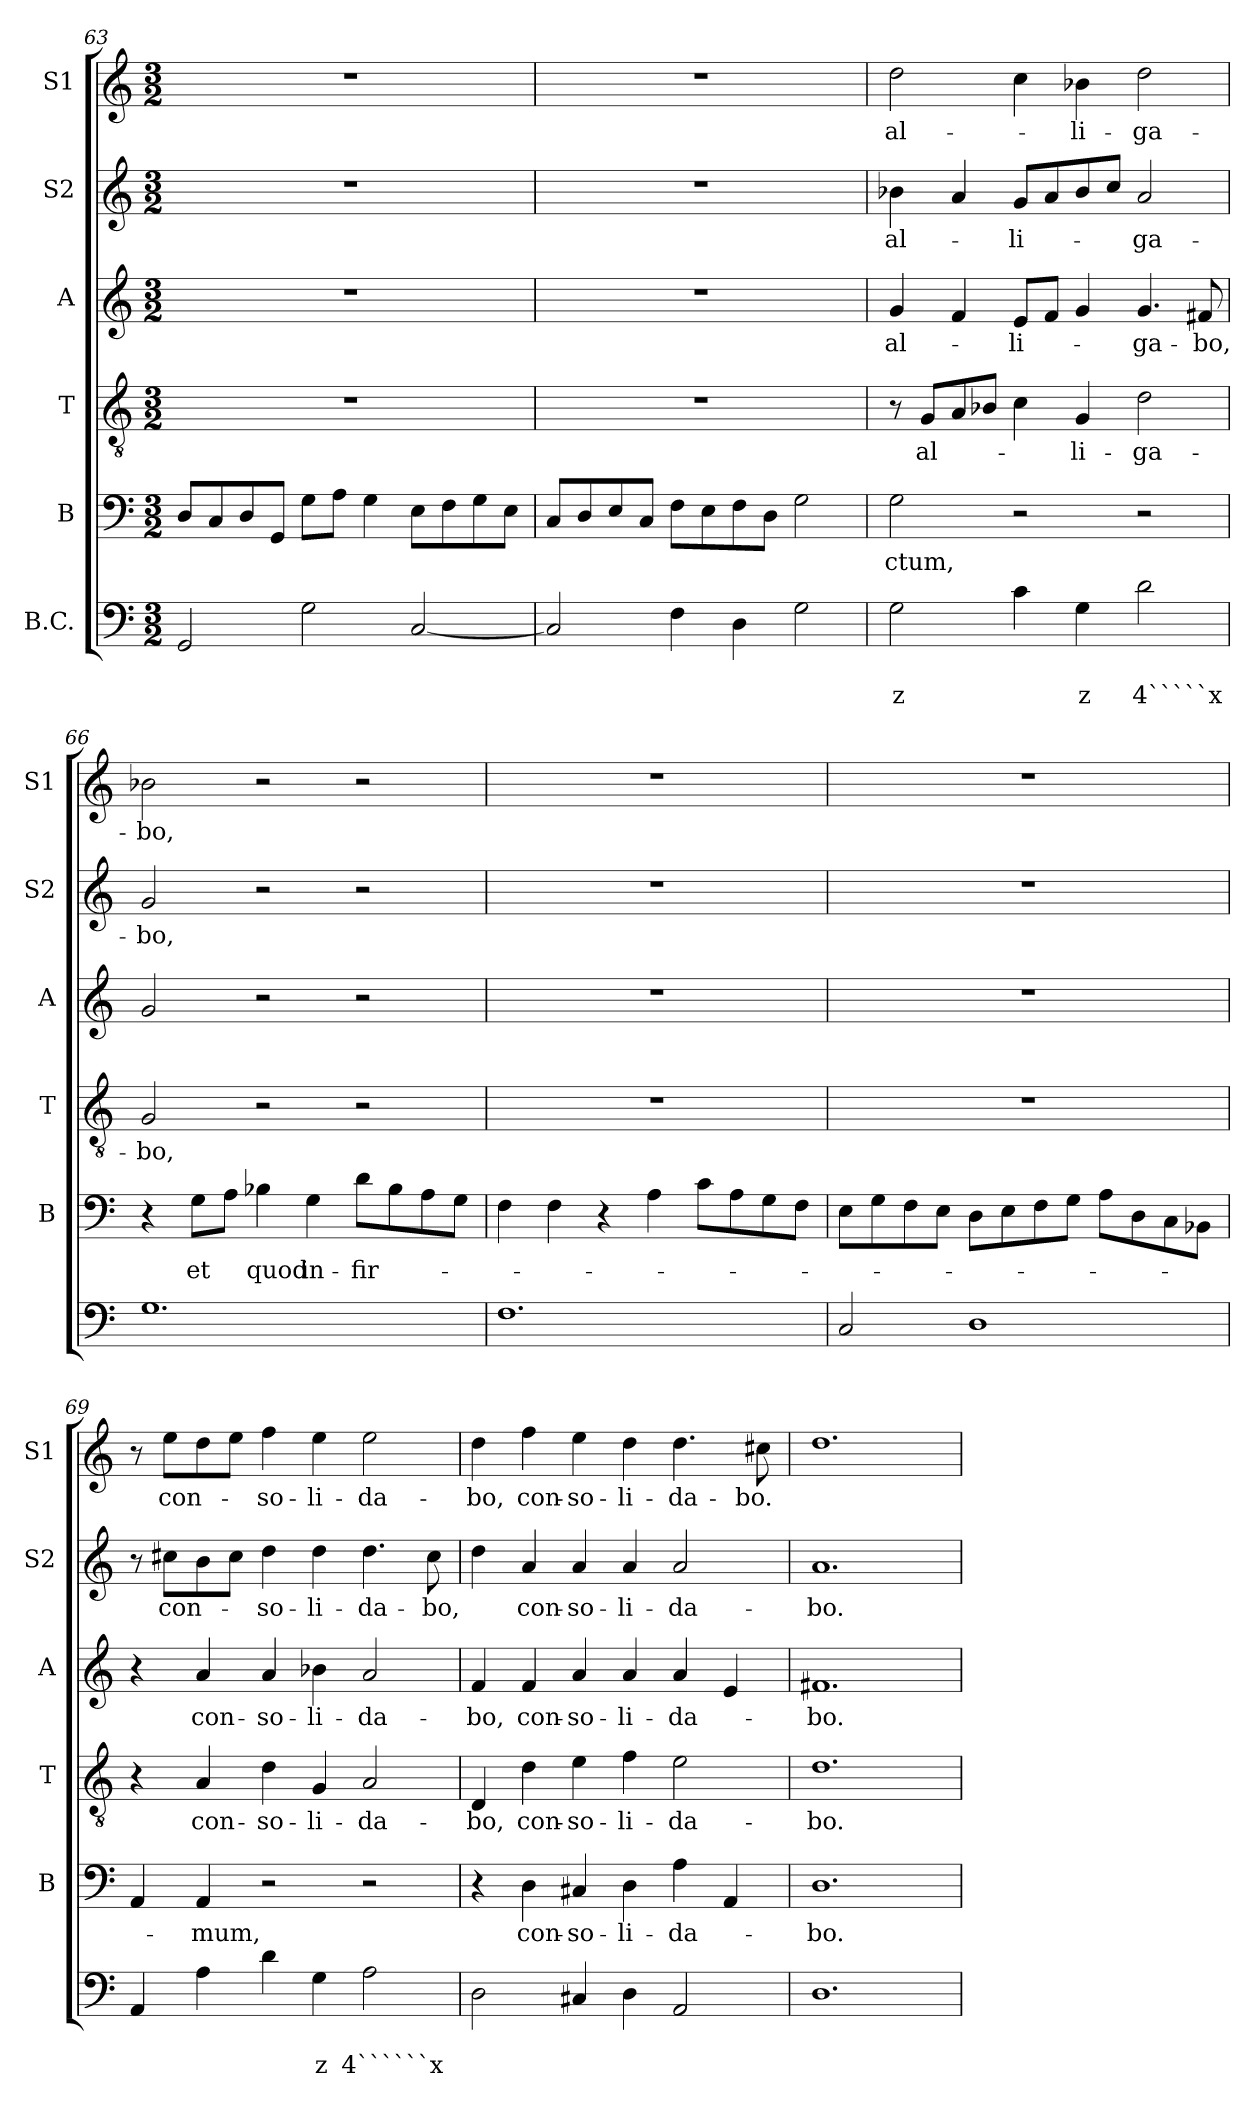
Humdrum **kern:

**kern	**text	**text	**kern	**text	**kern	**text	**kern	**text	**kern	**text	**kern	**text
*part6	*part6	*part6	*part5	*part5	*part4	*part4	*part3	*part3	*part2	*part2	*part1	*part1
*staff6	*staff6	*staff6	*staff5	*staff5	*staff4	*staff4	*staff3	*staff3	*staff2	*staff2	*staff1	*staff1
*I"B.C.	*	*	*I"B	*	*I"T	*	*I"A	*	*I"S2	*	*I"S1	*
*	*	*	*I'B	*	*I'T	*	*I'A	*	*I'S2	*	*I'S1	*
!!LO:LB:g=z
*clefF4	*	*	*clefF4	*	*clefGv2	*	*clefG2	*	*clefG2	*	*clefG2	*
*k[]	*	*	*k[]	*	*k[]	*	*k[]	*	*k[]	*	*k[]	*
*C:	*	*	*C:	*	*C:	*	*C:	*	*C:	*	*C:	*
*M3/2	*	*	*M3/2	*	*M3/2	*	*M3/2	*	*M3/2	*	*M3/2	*
=63	=63	=63	=63	=63	=63	=63	=63	=63	=63	=63	=63	=63
2GG/	.	.	8D/L	.	1.r	.	1.r	.	1.r	.	1.r	.
.	.	.	8C/	.	.	.	.	.	.	.	.	.
.	.	.	8D/	.	.	.	.	.	.	.	.	.
.	.	.	8GG/J	.	.	.	.	.	.	.	.	.
2G\	.	.	8G\L	.	.	.	.	.	.	.	.	.
.	.	.	8A\J	.	.	.	.	.	.	.	.	.
.	.	.	4G\	.	.	.	.	.	.	.	.	.
[2C/	.	.	8E\L	.	.	.	.	.	.	.	.	.
.	.	.	8F\	.	.	.	.	.	.	.	.	.
.	.	.	8G\	.	.	.	.	.	.	.	.	.
.	.	.	8E\J	.	.	.	.	.	.	.	.	.
=64	=64	=64	=64	=64	=64	=64	=64	=64	=64	=64	=64	=64
2C/]	.	.	8C/L	.	1.r	.	1.r	.	1.r	.	1.r	.
.	.	.	8D/	.	.	.	.	.	.	.	.	.
.	.	.	8E/	.	.	.	.	.	.	.	.	.
.	.	.	8C/J	.	.	.	.	.	.	.	.	.
4F\	.	.	8F\L	.	.	.	.	.	.	.	.	.
.	.	.	8E\	.	.	.	.	.	.	.	.	.
4D\	.	.	8F\	.	.	.	.	.	.	.	.	.
.	.	.	8D\J	.	.	.	.	.	.	.	.	.
2G\	.	.	2G\	.	.	.	.	.	.	.	.	.
=65	=65	=65	=65	=65	=65	=65	=65	=65	=65	=65	=65	=65
!	!	!LO:LY:b	!	!LO:LY:b	!	!	!	!LO:LY:b	!	!LO:LY:b	!	!LO:LY:b
2G\	.	z	2G\	-ctum,	8r	.	4g/	al-	4b-X\	al-	2dd\	al-
!	!	!	!	!	!	!LO:LY:b	!	!	!	!	!	!
.	.	.	.	.	8G/L	al-	.	.	.	.	.	.
.	.	.	.	.	8A/	.	4f/	.	4a/	.	.	.
.	.	.	.	.	8B-X/J	.	.	.	.	.	.	.
!	!	!	!	!	!	!	!	!LO:LY:b	!	!LO:LY:b	!	!
4c\	.	.	2r	.	4c\	.	8e/L	-li-	8g/L	-li-	4cc\	.
.	.	.	.	.	.	.	8f/J	.	8a/	.	.	.
!	!	!LO:LY:b	!	!	!	!LO:LY:b	!	!	!	!	!	!LO:LY:b
4G\	.	z	.	.	4G/	-li-	4g/	.	8b-/	.	4b-X\	-li-
.	.	.	.	.	.	.	.	.	8cc/J	.	.	.
!	!	!LO:LY:b	!	!	!	!LO:LY:b	!	!LO:LY:b	!	!LO:LY:b	!	!LO:LY:b
2d\	.	4`````x	2r	.	2d\	-ga-	4.g/	-ga-	2a/	-ga-	2dd\	-ga-
!	!	!	!	!	!	!	!	!LO:LY:b	!	!	!	!
.	.	.	.	.	.	.	8f#X/	-bo,	.	.	.	.
=66	=66	=66	=66	=66	=66	=66	=66	=66	=66	=66	=66	=66
!	!	!	!	!	!	!LO:LY:b	!	!	!	!LO:LY:b	!	!LO:LY:b
1.G	.	.	4r	.	2G/	-bo,	2g/	.	2g/	-bo,	2b-X\	-bo,
!	!	!	!	!LO:LY:b	!	!	!	!	!	!	!	!
.	.	.	8G\L	et	.	.	.	.	.	.	.	.
.	.	.	8A\J	.	.	.	.	.	.	.	.	.
!	!	!	!	!LO:LY:b	!	!	!	!	!	!	!	!
.	.	.	4B-X\	quod	2r	.	2r	.	2r	.	2r	.
!	!	!	!	!LO:LY:b	!	!	!	!	!	!	!	!
.	.	.	4G\	in-	.	.	.	.	.	.	.	.
!	!	!	!	!LO:LY:b	!	!	!	!	!	!	!	!
.	.	.	8d\L	-fir-	2r	.	2r	.	2r	.	2r	.
.	.	.	8B-\	.	.	.	.	.	.	.	.	.
.	.	.	8A\	.	.	.	.	.	.	.	.	.
.	.	.	8G\J	.	.	.	.	.	.	.	.	.
!!LO:PB:g=z
=67	=67	=67	=67	=67	=67	=67	=67	=67	=67	=67	=67	=67
1.F	.	.	4F\	.	1.r	.	1.r	.	1.r	.	1.r	.
.	.	.	4F\	.	.	.	.	.	.	.	.	.
.	.	.	4r	.	.	.	.	.	.	.	.	.
.	.	.	4A\	.	.	.	.	.	.	.	.	.
.	.	.	8c\L	.	.	.	.	.	.	.	.	.
.	.	.	8A\	.	.	.	.	.	.	.	.	.
.	.	.	8G\	.	.	.	.	.	.	.	.	.
.	.	.	8F\J	.	.	.	.	.	.	.	.	.
=68	=68	=68	=68	=68	=68	=68	=68	=68	=68	=68	=68	=68
2C/	.	.	8E\L	.	1.r	.	1.r	.	1.r	.	1.r	.
.	.	.	8G\	.	.	.	.	.	.	.	.	.
.	.	.	8F\	.	.	.	.	.	.	.	.	.
.	.	.	8E\J	.	.	.	.	.	.	.	.	.
1D	.	.	8D\L	.	.	.	.	.	.	.	.	.
.	.	.	8E\	.	.	.	.	.	.	.	.	.
.	.	.	8F\	.	.	.	.	.	.	.	.	.
.	.	.	8G\J	.	.	.	.	.	.	.	.	.
.	.	.	8A\L	.	.	.	.	.	.	.	.	.
.	.	.	8D\	.	.	.	.	.	.	.	.	.
.	.	.	8C\	.	.	.	.	.	.	.	.	.
.	.	.	8BB-X\J	.	.	.	.	.	.	.	.	.
=69	=69	=69	=69	=69	=69	=69	=69	=69	=69	=69	=69	=69
4AA/	.	.	4AA/	.	4r	.	4r	.	8r	.	8r	.
!	!	!	!	!	!	!	!	!	!	!LO:LY:b	!	!LO:LY:b
.	.	.	.	.	.	.	.	.	8cc#X\L	con-	8ee\L	con-
!	!	!	!	!LO:LY:b	!	!LO:LY:b	!	!LO:LY:b	!	!	!	!
4A\	.	.	4AA/	-mum,	4A/	con-	4a/	con-	8b\	.	8dd\	.
.	.	.	.	.	.	.	.	.	8cc#\J	.	8ee\J	.
!	!	!	!	!	!	!LO:LY:b	!	!LO:LY:b	!	!LO:LY:b	!	!LO:LY:b
4d\	.	.	2r	.	4d\	-so-	4a/	-so-	4dd\	-so-	4ff\	-so-
!	!	!LO:LY:b	!	!	!	!LO:LY:b	!	!LO:LY:b	!	!LO:LY:b	!	!LO:LY:b
4G\	.	z	.	.	4G/	-li-	4b-X\	-li-	4dd\	-li-	4ee\	-li-
!	!	!LO:LY:b	!	!	!	!LO:LY:b	!	!LO:LY:b	!	!LO:LY:b	!	!LO:LY:b
2A\	.	4``````x	2r	.	2A/	-da-	2a/	-da-	4.dd\	-da-	2ee\	-da-
!	!	!	!	!	!	!	!	!	!	!LO:LY:b	!	!
.	.	.	.	.	.	.	.	.	8cc#\	-bo,	.	.
=70	=70	=70	=70	=70	=70	=70	=70	=70	=70	=70	=70	=70
!	!	!	!	!	!	!LO:LY:b	!	!LO:LY:b	!	!	!	!LO:LY:b
2D\	.	.	4r	.	4D/	-bo,	4f/	-bo,	4dd\	.	4dd\	-bo,
!	!	!	!	!LO:LY:b	!	!LO:LY:b	!	!LO:LY:b	!	!LO:LY:b	!	!LO:LY:b
.	.	.	4D\	con-	4d\	con-	4f/	con-	4a/	con-	4ff\	con-
!	!	!	!	!LO:LY:b	!	!LO:LY:b	!	!LO:LY:b	!	!LO:LY:b	!	!LO:LY:b
4C#X/	.	.	4C#X/	-so-	4e\	-so-	4a/	-so-	4a/	-so-	4ee\	-so-
!	!	!	!	!LO:LY:b	!	!LO:LY:b	!	!LO:LY:b	!	!LO:LY:b	!	!LO:LY:b
4D\	.	.	4D\	-li-	4f\	-li-	4a/	-li-	4a/	-li-	4dd\	-li-
!	!	!	!	!LO:LY:b	!	!LO:LY:b	!	!LO:LY:b	!	!LO:LY:b	!	!LO:LY:b
2AA/	.	.	4A\	-da-	2e\	-da-	4a/	-da-	2a/	-da-	4.dd\	-da-
.	.	.	4AA/	.	.	.	4e/	.	.	.	.	.
!	!	!	!	!	!	!	!	!	!	!	!	!LO:LY:b
.	.	.	.	.	.	.	.	.	.	.	8cc#X\	-bo.
=71	=71	=71	=71	=71	=71	=71	=71	=71	=71	=71	=71	=71
!	!	!	!	!LO:LY:b	!	!LO:LY:b	!	!LO:LY:b	!	!LO:LY:b	!	!
1.D	.	.	1.D	-bo.	1.d	-bo.	1.f#X	-bo.	1.a	-bo.	1.dd	.
=	=	=	=	=	=	=	=	=	=	=	=	=
*-	*-	*-	*-	*-	*-	*-	*-	*-	*-	*-	*-	*-
